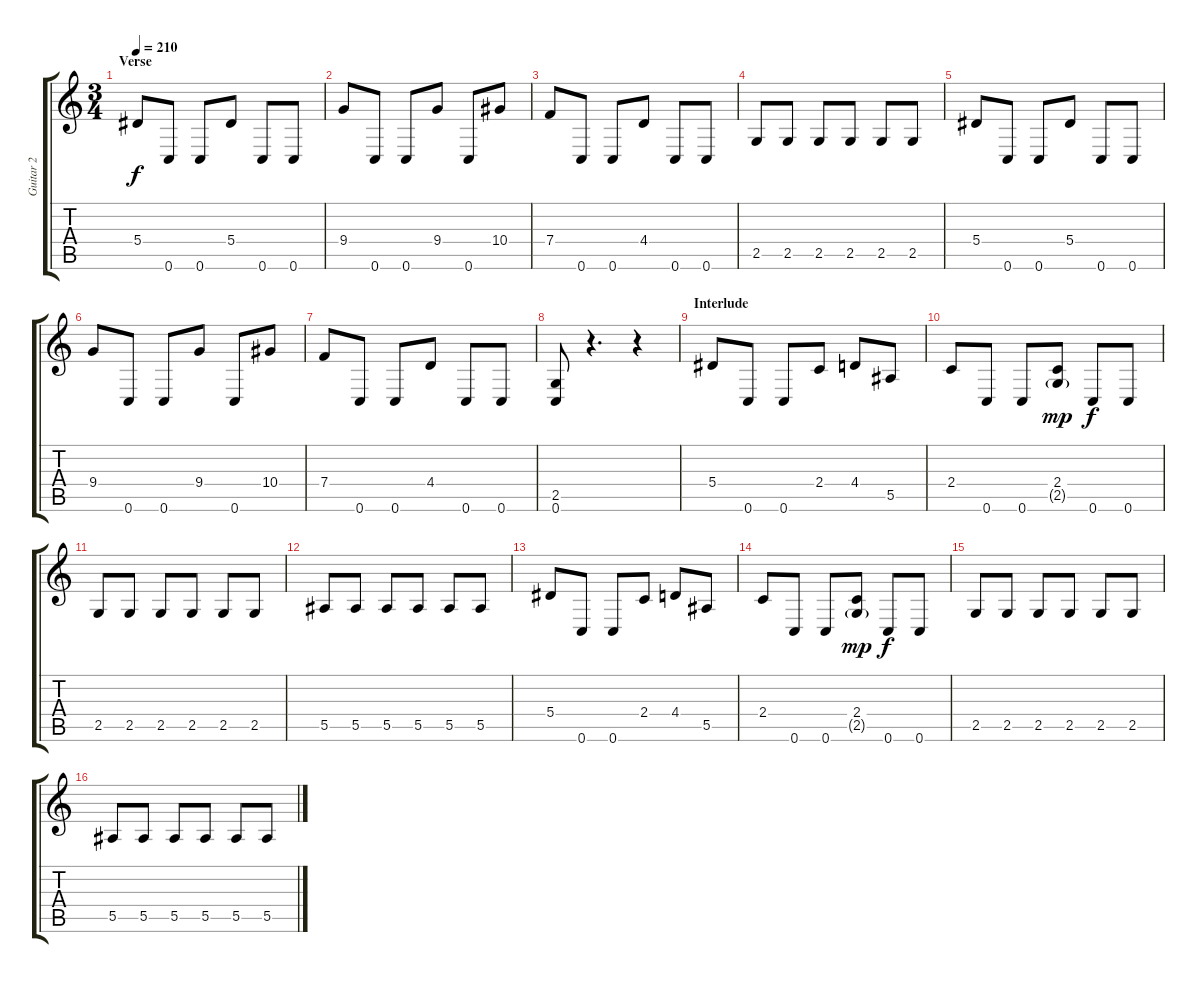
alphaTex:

\track ("Guitar 2" "Guitar 2") {instrument distortionguitar}
\staff {score tabs}
\tuning (C4 G3 Eb3 Bb2 F2 C2) {hide}
\ts (3 4)
\section ("" "Verse")
\tempo 210
\clef g2
\ks c
5.4.8{dy f} 0.6.8 0.6.8 5.4.8 0.6.8 0.6.8 |
9.4.8 0.6.8 0.6.8 9.4.8 0.6.8 10.4.8 |
7.4.8 0.6.8 0.6.8 4.4.8 0.6.8 0.6.8 |
2.5.8 2.5.8 2.5.8 2.5.8 2.5.8 2.5.8 |
5.4.8 0.6.8 0.6.8 5.4.8 0.6.8 0.6.8 |
9.4.8 0.6.8 0.6.8 9.4.8 0.6.8 10.4.8 |
7.4.8 0.6.8 0.6.8 4.4.8 0.6.8 0.6.8 |
(2.5 0.6).8 r.4{d} r.4 |
\section ("" "Interlude")
5.4.8 0.6.8 0.6.8 2.4.8 4.4.8 5.5.8 |
2.4.8 0.6.8 0.6.8 (2.4 2.5{g}).8{dy mp} 0.6.8{dy f} 0.6.8 |
2.5.8 2.5.8 2.5.8 2.5.8 2.5.8 2.5.8 |
5.5.8 5.5.8 5.5.8 5.5.8 5.5.8 5.5.8 |
5.4.8 0.6.8 0.6.8 2.4.8 4.4.8 5.5.8 |
2.4.8 0.6.8 0.6.8 (2.4 2.5{g}).8{dy mp} 0.6.8{dy f} 0.6.8 |
2.5.8 2.5.8 2.5.8 2.5.8 2.5.8 2.5.8 |
5.5.8 5.5.8 5.5.8 5.5.8 5.5.8 5.5.8
